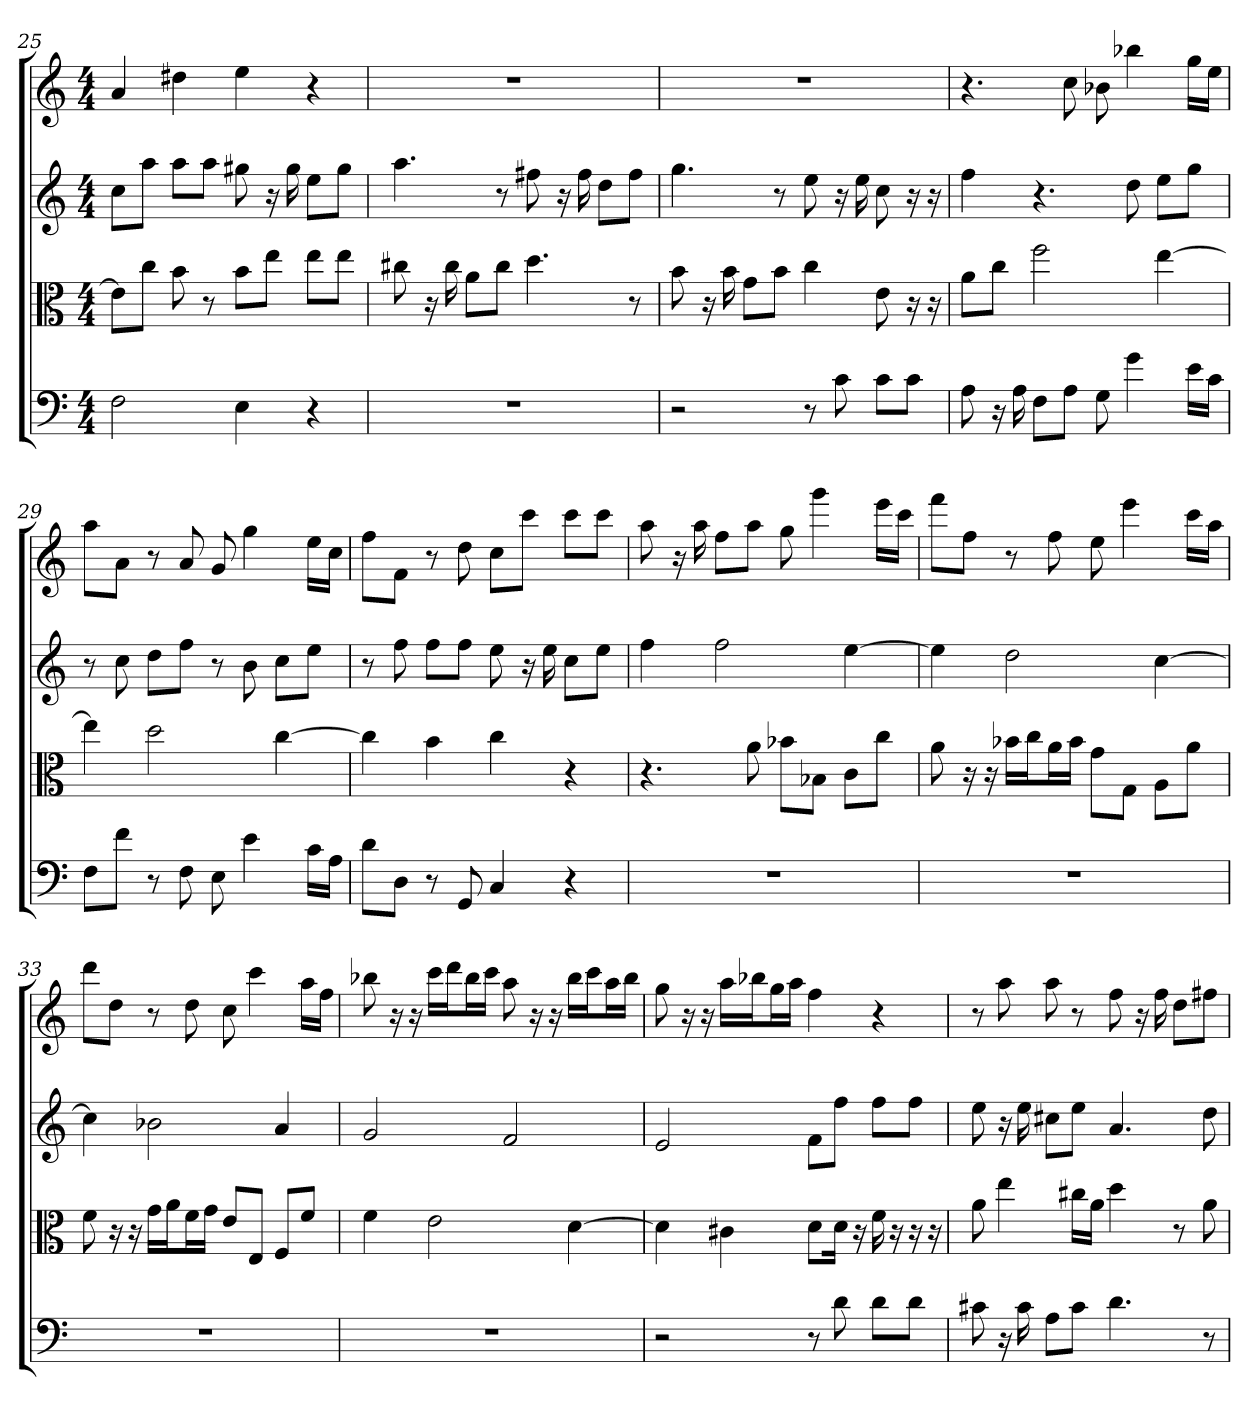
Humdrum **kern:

**kern	**kern	**kern	**kern
*part4	*part3	*part2	*part1
*staff4	*staff3	*staff2	*staff1
*clefF4	*clefC3	*clefG2	*clefG2
*k[]	*k[]	*k[]	*k[]
*C:	*C:	*C:	*C:
*M4/4	*M4/4	*M4/4	*M4/4
=25	=25	=25	=25
2F	8e\L]	8cc\L	4a
.	8cc\J	8aa\J	.
.	8b	8aa\L	4dd#X
.	8r	8aa\J	.
4E	8b\L	8gg#X	4ee
.	8ee\J	16r	.
.	.	16gg#	.
4r	8ee\L	8ee\L	4r
.	8ee\J	8gg#\J	.
=26	=26	=26	=26
1r	8cc#X	4.aa	1r
.	16r	.	.
.	16cc#	.	.
.	8a\L	.	.
.	8cc#\J	8r	.
.	4.dd	8ff#X	.
.	.	16r	.
.	.	16ff#	.
.	.	8dd\L	.
.	8r	8ff#\J	.
=27	=27	=27	=27
2r	8b	4.gg	1r
.	16r	.	.
.	16b	.	.
.	8g\L	.	.
.	8b\J	8r	.
8r	4cc	8ee	.
8c	.	16r	.
.	.	16ee	.
8c\L	8e	8cc	.
8c\J	16r	16r	.
.	16r	16r	.
=28	=28	=28	=28
8A	8a\L	4ff	4.r
16r	8cc\J	.	.
16A	.	.	.
8F\L	2ff	4.r	.
8A\J	.	.	8cc
8G	.	.	8b-X
4g	.	8dd	4bb-X
.	[4ee	8ee\L	.
16e\LL	.	8gg\J	16gg\LL
16c\JJ	.	.	16ee\JJ
=29	=29	=29	=29
8F\L	4ee]	8r	8aa\L
8f\J	.	8cc	8a\J
8r	2dd	8dd\L	8r
8F	.	8ff\J	8a
8E	.	8r	8g
4e	.	8b	4gg
.	[4cc	8cc\L	.
16c\LL	.	8ee\J	16ee\LL
16A\JJ	.	.	16cc\JJ
=30	=30	=30	=30
8d\L	4cc]	8r	8ff\L
8D\J	.	8ff	8f\J
8r	4b	8ff\L	8r
8GG	.	8ff\J	8dd
4C	4cc	8ee	8cc\L
.	.	16r	8ccc\J
.	.	16ee	.
4r	4r	8cc\L	8ccc\L
.	.	8ee\J	8ccc\J
=31	=31	=31	=31
1r	4.r	4ff	8aa
.	.	.	16r
.	.	.	16aa
.	.	2ff	8ff\L
.	8a	.	8aa\J
.	8b-X\L	.	8gg
.	8B-X\J	.	4ggg
.	8c\L	[4ee	.
.	8cc\J	.	16eee\LL
.	.	.	16ccc\JJ
=32	=32	=32	=32
1r	8a	4ee]	8fff\L
.	16r	.	8ff\J
.	16r	.	.
.	16b-X\LL	2dd	8r
.	16cc\J	.	.
.	16a\L	.	8ff
.	16b-\JJ	.	.
.	8g\L	.	8ee
.	8G\J	.	4eee
.	8A\L	[4cc	.
.	8a\J	.	16ccc\LL
.	.	.	16aa\JJ
=33	=33	=33	=33
1r	8f	4cc]	8ddd\L
.	16r	.	8dd\J
.	16r	.	.
.	16g\LL	2b-X	8r
.	16a\J	.	.
.	16f\L	.	8dd
.	16g\JJ	.	.
.	8e/L	.	8cc
.	8E/J	.	4ccc
.	8F/L	4a	.
.	8f/J	.	16aa\LL
.	.	.	16ff\JJ
=34	=34	=34	=34
1r	4f	2g	8bb-X
.	.	.	16r
.	.	.	16r
.	2e	.	16ccc\LL
.	.	.	16ddd\J
.	.	.	16bb-\L
.	.	.	16ccc\JJ
.	.	2f	8aa
.	.	.	16r
.	.	.	16r
.	[4d	.	16bb-\LL
.	.	.	16ccc\J
.	.	.	16aa\L
.	.	.	16bb-\JJ
=35	=35	=35	=35
2r	4d]	2e	8gg
.	.	.	16r
.	.	.	16r
.	4c#X	.	16aa\LL
.	.	.	16bb-X\J
.	.	.	16gg\L
.	.	.	16aa\JJ
8r	8d\L	8f\L	4ff
8d	16d\Jk	8ff\J	.
.	16r	.	.
8d\L	16f	8ff\L	4r
.	16r	.	.
8d\J	16r	8ff\J	.
.	16r	.	.
=36	=36	=36	=36
8c#X	8a	8ee	8r
16r	4ee	16r	8aa
16c#	.	16ee	.
8A\L	.	8cc#X\L	8aa
8c#\J	16cc#X\LL	8ee\J	8r
.	16a\JJ	.	.
4.d	4dd	4.a	8ff
.	.	.	16r
.	.	.	16ff
.	8r	.	8dd\L
8r	8a	8dd	8ff#X\J
=	=	=	=
*-	*-	*-	*-
